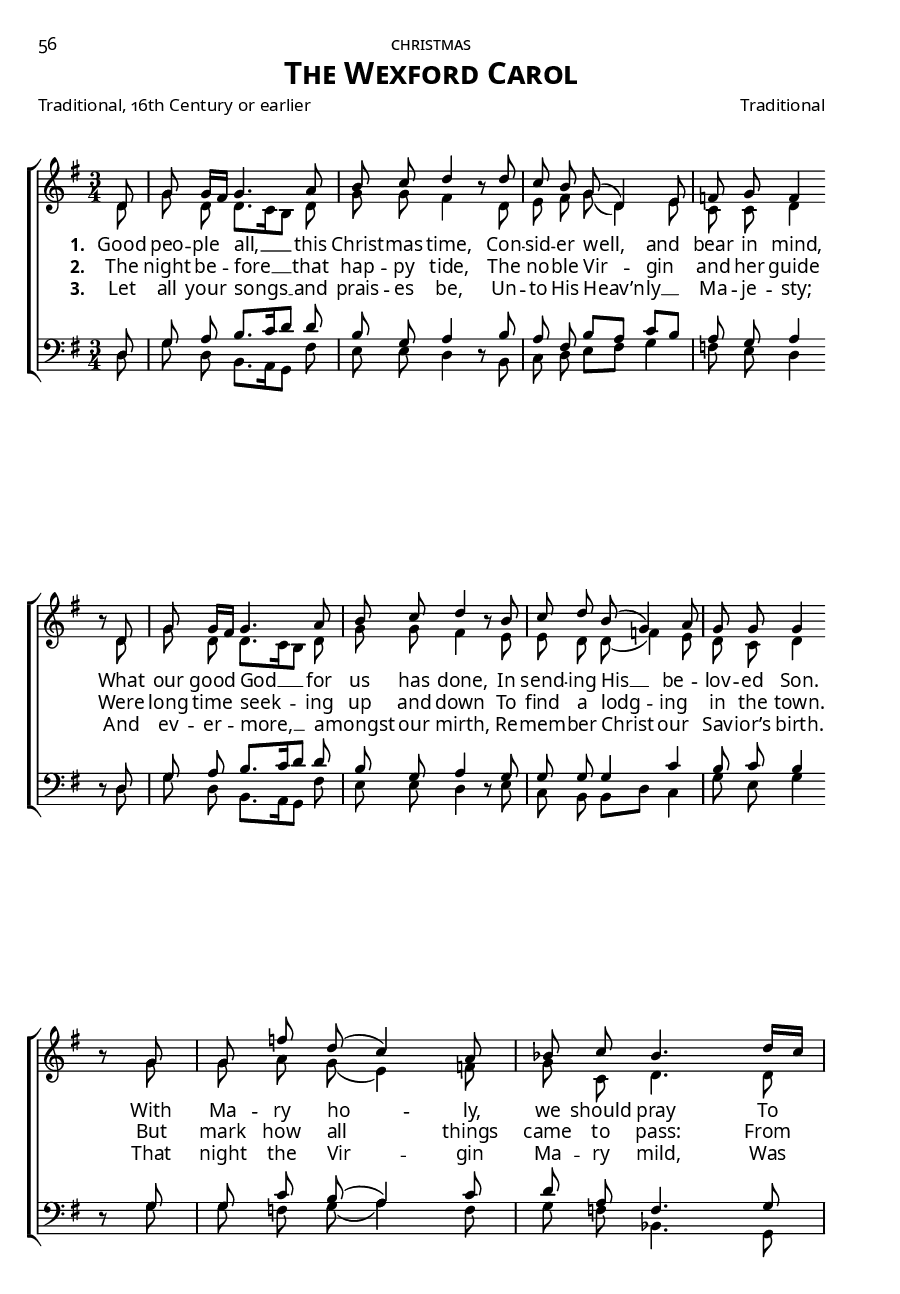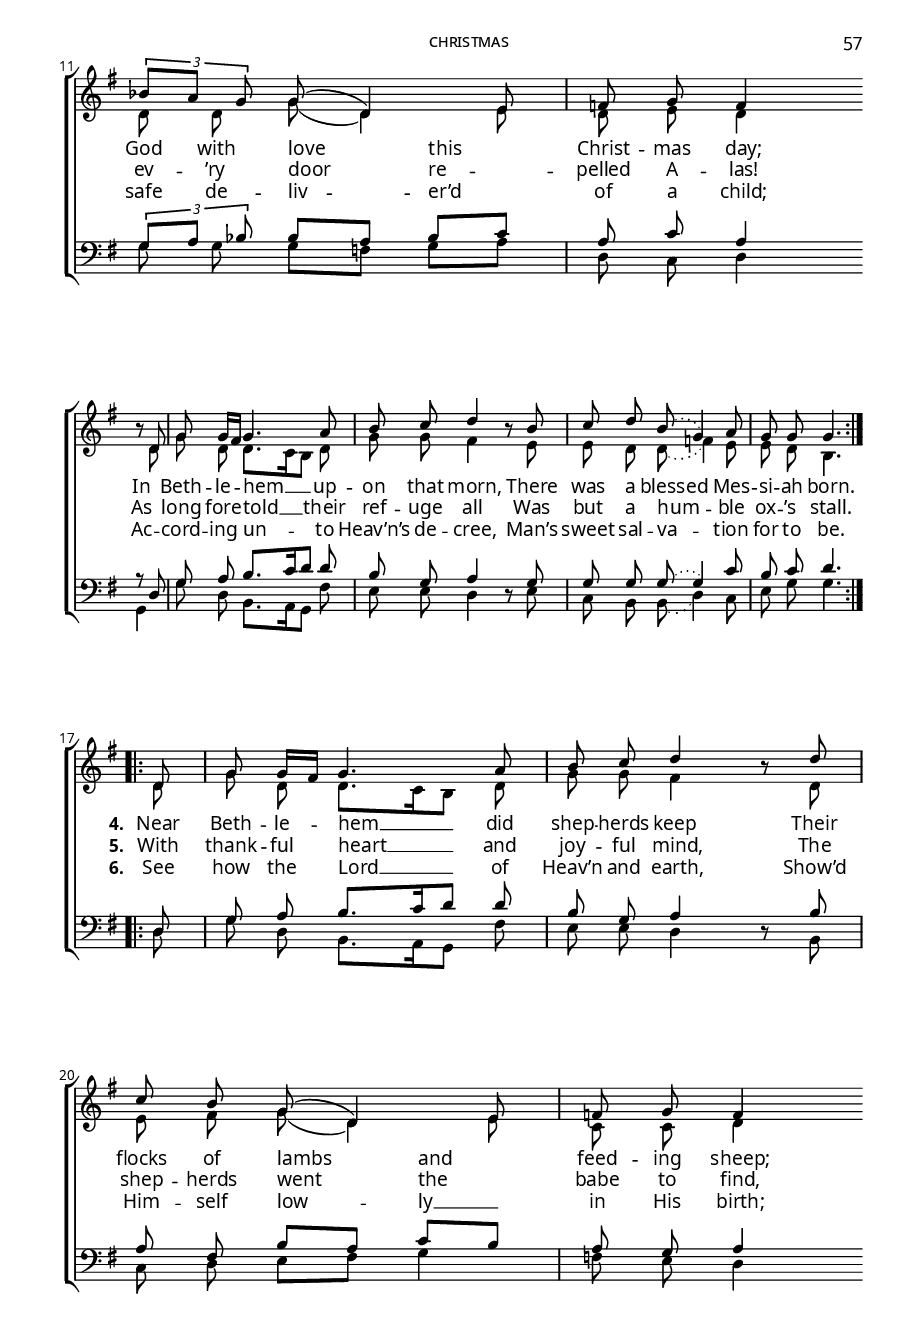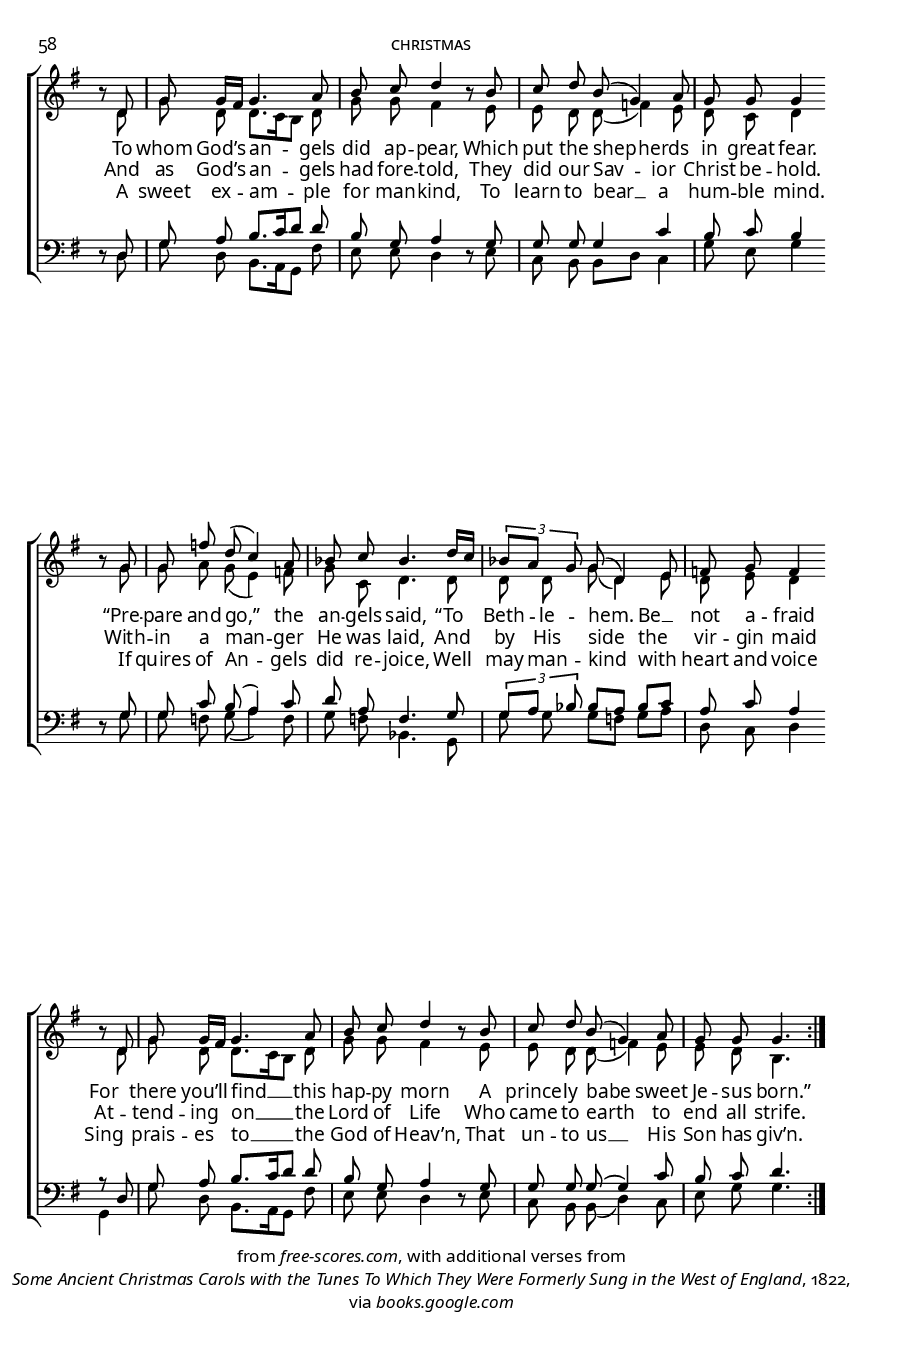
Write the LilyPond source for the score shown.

\version "2.14.2"
\include "util.ly"
\header {
  title = \markup{\override #'(font-name . "Garamond Premier Pro Semibold"){ \abs-fontsize #15 \smallCapsOldStyle"The Wexford Carol"}}
  poet = \markup\oldStyleNum"Traditional, 16th Century or earlier"
  composer = \markup\oldStyleNum"Traditional"
  %arranger = \markup\oldStyleNum"Edited by Benjamin Bloomfield (1984–)"
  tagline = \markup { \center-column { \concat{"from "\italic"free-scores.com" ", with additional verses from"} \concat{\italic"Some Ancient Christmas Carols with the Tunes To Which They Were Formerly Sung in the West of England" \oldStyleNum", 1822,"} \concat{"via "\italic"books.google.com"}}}
}
\paper {
  %print-all-headers = ##f
  paper-height = 9\in
  paper-width = 6\in
  indent = 0\in
  %system-system-spacing = #'((basic-distance . 10) (padding . 0))
  %system-system-spacing =
  %  #'((basic-distance . 0)
  %     (minimum-distance . 0)
  %     (padding . -0.35)
  %     (stretchability . 100))
  ragged-last-bottom = ##f
  ragged-bottom = ##f
  two-sided = ##t
  inner-margin = 0.5\in
  outer-margin = 0.25\in
  top-margin = 0.25\in
  bottom-margin = 0.25\in
  first-page-number = #056
  print-first-page-number = ##t
  headerLine = \markup{\override #'(font-name . "Garamond Premier Pro") \smallCapsOldStyle"christmas"}
  oddHeaderMarkup = \markup\fill-line{
     \override #'(font-name . "Garamond Premier Pro")\abs-fontsize #8.5
     \combine 
        \fill-line{"" \if \should-print-page-number
        \oldStylePageNum""
        }
        \fill-line{\headerLine}
  }
  evenHeaderMarkup = \markup {
     \override #'(font-name . "Garamond Premier Pro")\abs-fontsize #8.5
     \combine
        \if \should-print-page-number
        \oldStylePageNum""
        \fill-line{\headerLine}
  }
}
#(set-global-staff-size 15) \paper{ #(define fonts (make-pango-font-tree "GoudyOlSt BT" "Garamond Premier Pro" "Garamond Premier Pro" (/ 15 20))) }
global = {
  \key g \major
  \time 3/4
  \autoBeamOff
  \slurSolid
}

sopMusic = \relative c' {
  \repeat volta 3 {
    \partial 8 d8 |
    g8 g16[ fis] g4. a8 |
    b c d4 b8\rest d |
    c b g( d4) e8 |
    
    f g f4 \bar"" \break b8\rest d, |
    g g16[ fis] g4. a8 |
    b c d4 b8\rest b |
    
    c d b( g4) a8 |
    g g g4 \bar"" \break b8\rest g |
    g8 f' d( c4) a8 |
    
    bes c bes4. d16[ c] |
    \times 2/3 {bes8[ a] g} g( d4) e8 |
    f g f4 \bar"" \break b8\rest d, |
    
    g8 g16[ fis] g4. a8 |
    b c d4 b8\rest b |
    c d \slurDotted b8( g4) a8 |
    \partial 8*5 g g g4. \break
  }
  
  \repeat volta 3 {
    \slurSolid
    \partial 8 d8 |
    g8 g16[ fis] g4. a8 |
    b c d4 b8\rest d |
    c b g( d4) e8 |
    
    f g f4 \bar"" \break b8\rest d, |
    g g16[ fis] g4. a8 |
    b c d4 b8\rest b |
    
    c d b( g4) a8 |
    g g g4 \bar"" \break b8\rest g |
    g8 f' d( c4) a8 |
    
    bes c bes4. d16[ c] |
    \times 2/3 {bes8[ a] g} g( d4) e8 |
    f g f4 \bar"" \break b8\rest d, |
    
    g8 g16[ fis] g4. a8 |
    b c d4 b8\rest b |
    c d b8( g4) a8 |
    \partial 8*5 g g g4.
  }
}
sopWords = \lyricmode {
  
}

altoMusic = \relative c' {
  d8 |
  g d d8.[ c16 b8] d |
  g g fis4 s8 d |
  e fis g( d4) e8 |
  
  c c d4 s8 d |
  g d d8.[ c16 b8] d |
  g g fis4 s8 e |
  
  e8 d d( f4) e8 |
  d c d4 s8 |
  g |
  g a g( e4) f8 |
  
  g8 c, d4. d8 |
  d d g( d4) e8 |
  d e d4 s8 d |
  
  g d d8.[ c16 b8] d |
  g g fis4 s8 e |
  e8 d \slurDotted d( f4) e8 |
  e d b4.
  
  
  \slurSolid
  d8 |
  g d d8.[ c16 b8] d |
  g g fis4 s8 d |
  e fis g( d4) e8 |
  
  c c d4 s8 d |
  g d d8.[ c16 b8] d |
  g g fis4 s8 e |
  
  e8 d d( f4) e8 |
  d c d4 s8 |
  g |
  g a g( e4) f8 |
  
  g8 c, d4. d8 |
  d d g( d4) e8 |
  d e d4 s8 d |
  
  g d d8.[ c16 b8] d |
  g g fis4 s8 e |
  e8 d d( f4) e8 |
  e d b4.
}
altoWords = \lyricmode {
  \dropLyricsV
  \set stanza = #"1. "
  \set associatedVoice = "tenors"
  Good peo -- ple all, __ this Christ -- mas time,
  Con -- sid -- er well, and bear in mind,
  \set associatedVoice = "basses"
  What our good God __ for us has done,
  In send -- ing His __ be -- lov -- ed Son.
  
  With Ma -- ry ho -- ly, we should pray
  To God with love this Christ -- mas day;
  In Beth -- le -- hem __ up -- on that morn,
  There was a
  \set ignoreMelismata = ##t
  bless -- ed Mes -- si -- ah born.
  \unset ignoreMelismata
  
  
  \set stanza = #"4. "
  \set associatedVoice = "tenors"
  Near Beth -- le -- hem __ did shep -- herds keep
  Their flocks of lambs and feed -- ing sheep;
  \set associatedVoice = "basses"
  To whom God’s an -- gels did ap -- pear,
  Which put the shep -- herds in great fear.
  “Pre -- pare and go,” the an -- gels said,
  “To Beth -- le -- hem. Be __ not a -- fraid
  For there you’ll find __ this hap -- py morn
  A prince -- ly babe sweet Je -- sus born.”
}
altoWordsII = \lyricmode {
  \dropLyricsV
%\markup\italic
  \set stanza = #"2. "
  \set associatedVoice = "tenors"
  The night be -- fore __ that hap -- py tide,
  The no -- ble Vir -- gin and her guide
  \set associatedVoice = "basses"
  Were long time seek -- ing up and down
  To find a lodg -- ing in the town.
  But mark how all things came to pass:
  From ev -- ’ry door re -- pelled A -- las!
  As long fore -- told __ their ref -- uge all
  Was but a hum -- ble ox -- ’s stall.
  
  \set stanza = #"5. "
  \set associatedVoice = "tenors"
  With thank -- ful heart __ and joy -- ful mind,
  The shep -- herds went the  babe to find,
  \set associatedVoice = "basses"
  And as God’s an -- gels had fore -- told,
  They did our Sav -- ior Christ be -- hold.
  With -- in a man -- ger He was laid,
  And by His side the vir -- gin maid
  At -- tend -- ing on __ the Lord of Life
  Who came to earth to end all strife.
}
altoWordsIII = \lyricmode {
  \dropLyricsV
  \set stanza = #"3. "
  \set associatedVoice = "tenors"
  Let all your songs __ and prais -- es be,
  Un -- to His Heav’n -- ly __ Ma -- je -- sty;
  \set associatedVoice = "basses"
  And ev -- er -- more, __ a -- mongst our mirth,
  Re -- mem -- ber Christ our Sav -- ior’s birth.
  
  That night the Vir -- gin Ma -- ry mild,
  Was safe de -- liv -- er’d of a child;
  Ac -- cord -- ing un -- to Heav’n’s de -- cree,
  Man’s sweet sal -- va -- tion for to be.
  
  \set stanza = #"6. "
  \set associatedVoice = "tenors"
  See how the Lord __ of Heav’n and earth,
  Show’d Him -- self low -- ly __ in His birth;
  \set associatedVoice = "basses"
  A sweet ex -- am -- ple for man -- kind,
  To learn to bear __ a hum -- ble mind.
  
  If quires of An -- gels did re -- joice,
  Well may man -- kind with heart and voice
  Sing prais -- es to __ the God of Heav’n,
  That un -- to us __ His Son has giv’n.
}
altoWordsIV = \lyricmode {
}
altoWordsV = \lyricmode {
  
}
altoWordsVI = \lyricmode {
  \set stanza = #"6. "
  \set ignoreMelismata = ##t
}
tenorMusic = \relative c {
  d8 |
  g a b8.[ c16 d8] d |
  b g a4 s8 b |
  a fis b[ a] c[ b] |
  
  a g a4 s8 d, |
  g a b8.[ c16 d8] d |
  b g a4 s8 g |
  
  g g g4 c |
  b8 c b4 s8 |
  g |
  g c b( a4) c8 |
  
  d8 a f4. g8 |
  \times 2/3 {g[ a] bes} bes[ a] bes[ c] |
  a c a4 r8 d, |
  
  g a b8.[ c16 d8] d |
  b g a4 s8 g |
  g g \slurDotted g8( g4) c8 |
  b c d4.
  
  
  
  \slurSolid
  d,8 |
  g a b8.[ c16 d8] d |
  b g a4 s8 b |
  a fis b[ a] c[ b] |
  
  a g a4 s8 d, |
  g a b8.[ c16 d8] d |
  b g a4 s8 g |
  
  g g g4 c |
  b8 c b4 s8 |
  g |
  g c b( a4) c8 |
  
  d8 a f4. g8 |
  \times 2/3 {g[ a] bes} bes[ a] bes[ c] |
  a c a4 r8 d, |
  
  g a b8.[ c16 d8] d |
  b g a4 s8 g |
  g g g8( g4) c8 |
  b c d4.
}
tenorWords = \lyricmode {

}

bassMusic = \relative c {
  d8 |
  g d b8.[ a16 g8] fis' |
  e e d4 d8\rest b |
  c d e[ fis] g4 |
  
  f8 e d4 d8\rest d |
  g d b8.[ a16 g8] fis' |
  e e d4 d8\rest e |
  
  c b b[ d] c4 |
  g'8 e g4 d8\rest g |
  g f g( a4) f8 |
  
  g f bes,4. g8 |
  g' g g[ f] g[ a] |
  d, c d4 g, |
  
  g'8 d b8.[ a16 g8] fis' |
  e e d4 d8\rest e |
  c b \slurDotted b( d4) c8 |
  e g g4.
  
  
  
  \slurSolid
  d8 |
  g d b8.[ a16 g8] fis' |
  e e d4 d8\rest b |
  c d e[ fis] g4 |
  
  f8 e d4 d8\rest d |
  g d b8.[ a16 g8] fis' |
  e e d4 d8\rest e |
  
  c b b[ d] c4 |
  g'8 e g4 d8\rest g |
  g f g( a4) f8 |
  
  g f bes,4. g8 |
  g' g g[ f] g[ a] |
  d, c d4 g, |
  
  g'8 d b8.[ a16 g8] fis' |
  e e d4 d8\rest e |
  c b b( d4) c8 |
  e g g4.
}
bassWords = \lyricmode {

}

pianoRH = \relative c' {
  
}
pianoLH = \relative c' {
  
}

\score {
  <<
   \new ChoirStaff <<
    \new Staff = women <<
      \new Voice = "sopranos" { \voiceOne << \global \sopMusic >> }
      \new Voice = "altos" { \voiceTwo << \global \altoMusic >> }
    >>
    \new Lyrics \with { alignAboveContext = #"women" \override VerticalAxisGroup #'nonstaff-relatedstaff-spacing = #'((basic-distance . 1))} \lyricsto "sopranos" \sopWords
   \new Staff = men <<
      \clef bass
      \new Voice = "tenors" { \voiceOne << \global \tenorMusic >> }
      \new Voice = "basses" { \voiceTwo << \global \bassMusic >> }
    >>
    \new Lyrics = "altosVI"  \with { alignBelowContext = #"women" } \lyricsto "altos" \altoWordsVI
    \new Lyrics = "altosV"  \with { alignBelowContext = #"women" } \lyricsto "altos" \altoWordsV
    \new Lyrics = "altosIV"  \with { alignBelowContext = #"women" } \lyricsto "altos" \altoWordsIV
    \new Lyrics = "altosIII"  \with { alignBelowContext = #"women" } \lyricsto "altos" \altoWordsIII
    \new Lyrics = "altosII"  \with { alignBelowContext = #"women" } \lyricsto "altos" \altoWordsII
    \new Lyrics = "altos"  \with { alignBelowContext = #"women" \override VerticalAxisGroup #'nonstaff-relatedstaff-spacing = #'((basic-distance . 1))} \lyricsto "altos" \altoWords
    \new Lyrics \with { alignAboveContext = #"men" \override VerticalAxisGroup #'nonstaff-relatedstaff-spacing = #'((basic-distance . 1)) } \lyricsto "tenors" \tenorWords
    \new Lyrics \with { alignBelowContext = #"men" \override VerticalAxisGroup #'nonstaff-relatedstaff-spacing = #'((basic-distance . 1)) } \lyricsto "basses" \bassWords
  >>
%    \new PianoStaff << \new Staff { \new Voice { \pianoRH } } \new Staff { \clef "bass" \pianoLH } >>
  >>
  \layout {
    \context {
      \Score
      %\override SpacingSpanner #'base-shortest-duration = #(ly:make-moment 1 8)
      %\override SpacingSpanner #'common-shortest-duration = #(ly:make-moment 1 4)
    }
    \context {
      % Remove all empty staves
      % \Staff \RemoveEmptyStaves \override VerticalAxisGroup #'remove-first = ##t
    }
    \context {
      \Lyrics
      \override LyricText #'X-offset = #center-on-word
    }
  }
  \midi {
    \tempo 4 = 65
    \set Staff.midiInstrument = "piccolo"
  
    \context {
      \Voice
      \remove "Dynamic_performer"
    }
  }
}
